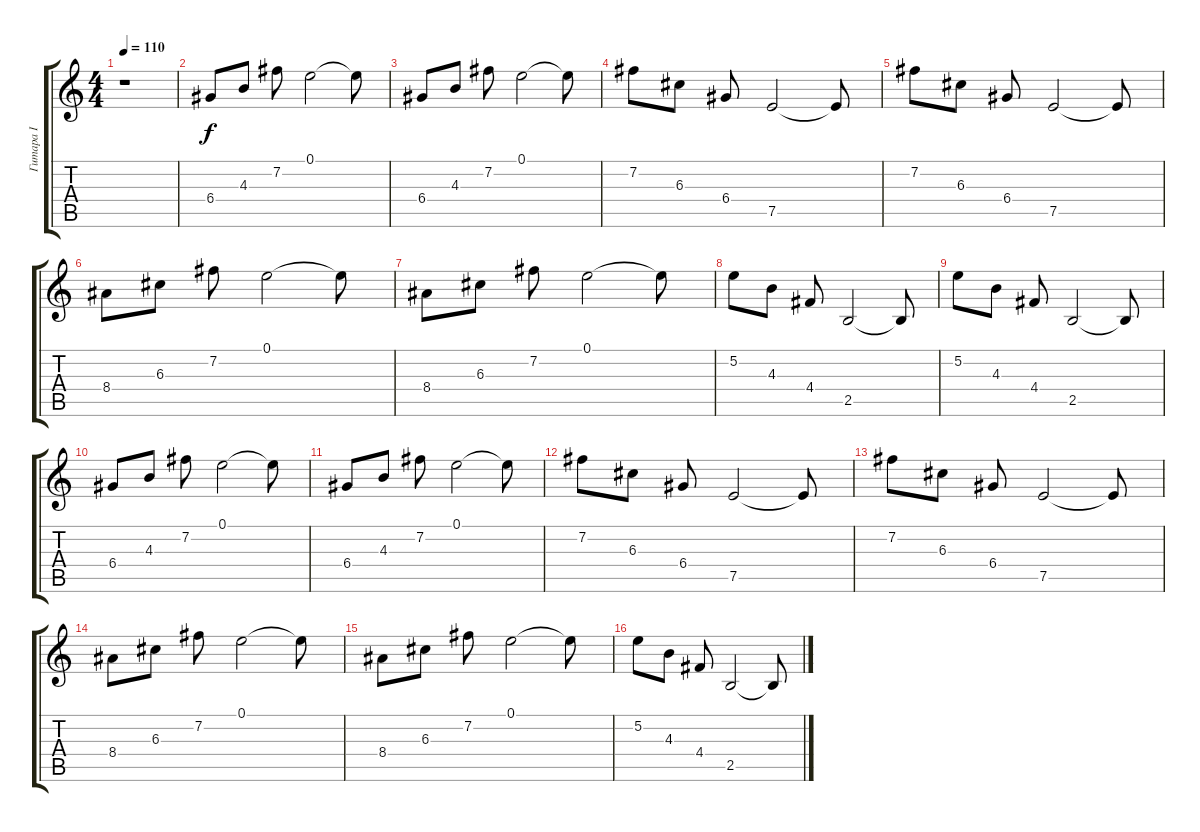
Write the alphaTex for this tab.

\track ("Гитара I" "Гитара I") {instrument electricguitarclean}
\staff {score tabs}
\tuning (E4 B3 G3 D3 A2 E2) {hide}
\ts (4 4)
\tempo 110
\clef g2
\ks c
r.1{dy f instrument electricguitarclean} |
6.4.8 4.3.8 7.2.8 0.1.2 0.1{t}.8 |
6.4.8 4.3.8 7.2.8 0.1.2 0.1{t}.8 |
7.2.8 6.3.8 6.4.8 7.5.2 7.5{t}.8 |
7.2.8 6.3.8 6.4.8 7.5.2 7.5{t}.8 |
8.4.8 6.3.8 7.2.8 0.1.2 0.1{t}.8 |
8.4.8 6.3.8 7.2.8 0.1.2 0.1{t}.8 |
5.2.8 4.3.8 4.4.8 2.5.2 2.5{t}.8 |
5.2.8 4.3.8 4.4.8 2.5.2 2.5{t}.8 |
6.4.8 4.3.8 7.2.8 0.1.2 0.1{t}.8 |
6.4.8 4.3.8 7.2.8 0.1.2 0.1{t}.8 |
7.2.8 6.3.8 6.4.8 7.5.2 7.5{t}.8 |
7.2.8 6.3.8 6.4.8 7.5.2 7.5{t}.8 |
8.4.8 6.3.8 7.2.8 0.1.2 0.1{t}.8 |
8.4.8 6.3.8 7.2.8 0.1.2 0.1{t}.8 |
5.2.8 4.3.8 4.4.8 2.5.2 2.5{t}.8
